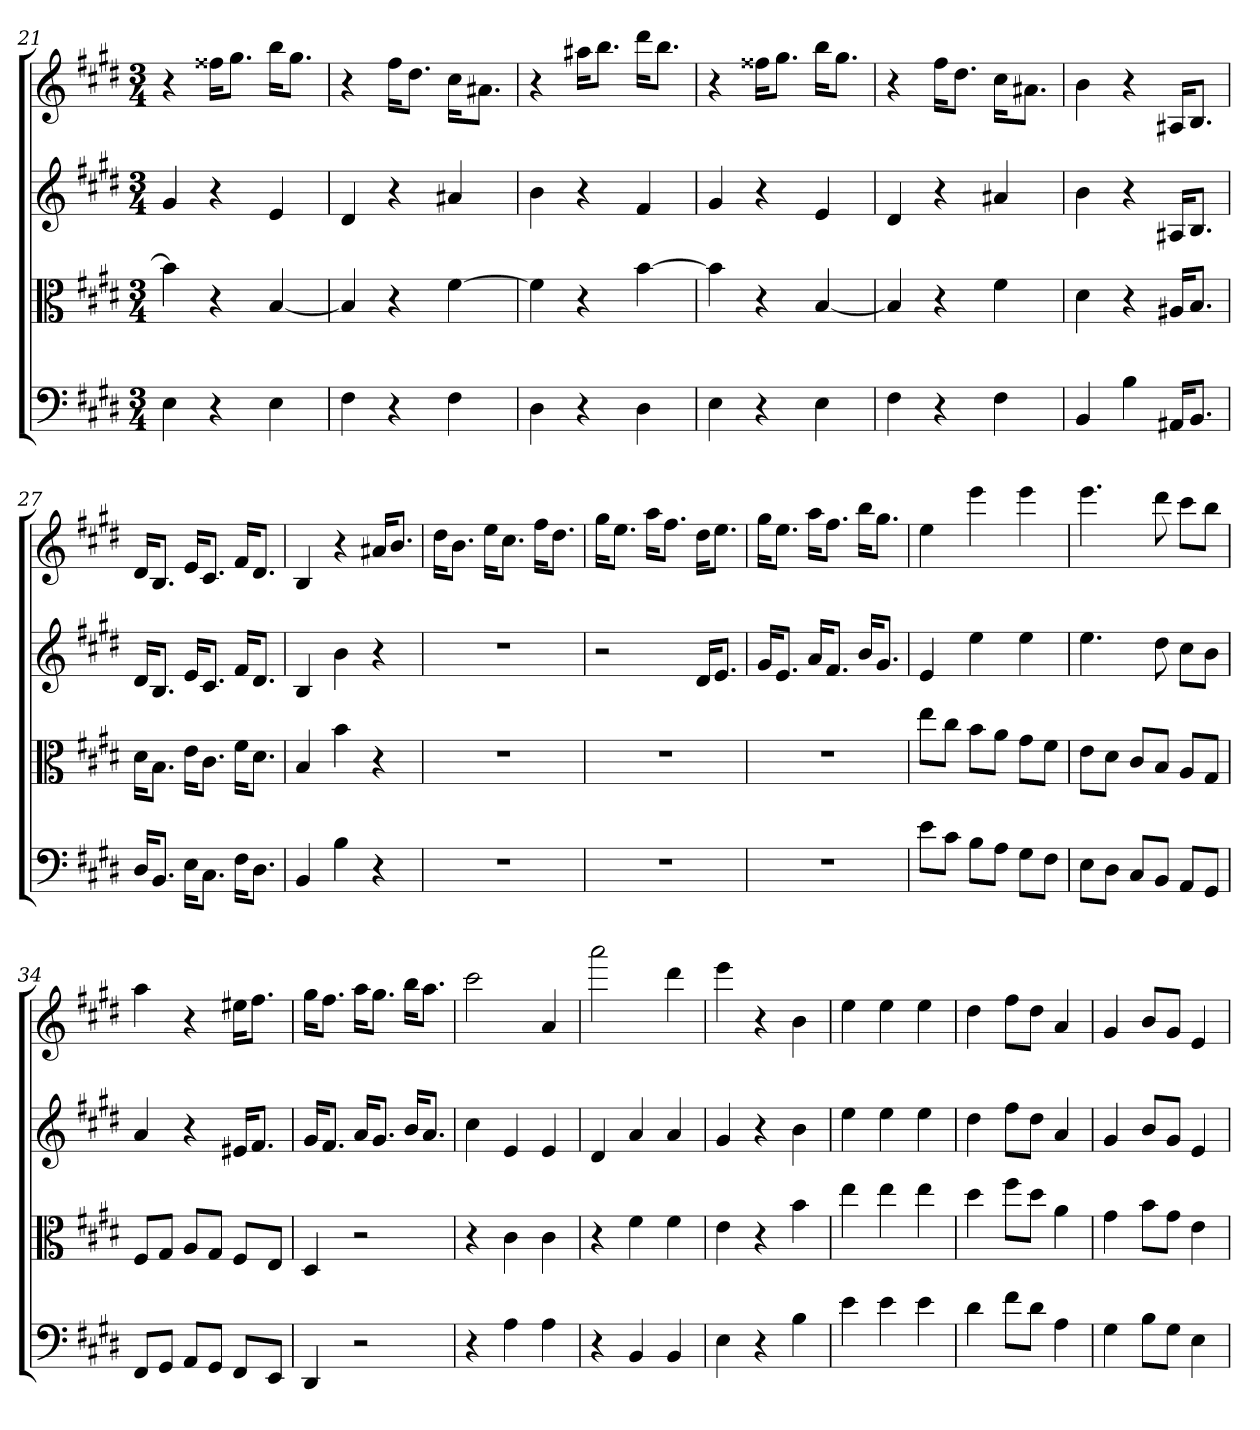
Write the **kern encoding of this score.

**kern	**kern	**kern	**kern
*part4	*part3	*part2	*part1
*staff4	*staff3	*staff2	*staff1
*clefF4	*clefC3	*	*
*k[f#c#g#d#]	*k[f#c#g#d#]	*k[f#c#g#d#]	*k[f#c#g#d#]
*E:	*E:	*E:	*E:
*M3/4	*M3/4	*M3/4	*M3/4
=21	=21	=21	=21
4E	4b]	4g#	4r
4r	4r	4r	16ff##XKL
.	.	.	8.gg#J
4E	[4B	4e	16bbKL
.	.	.	8.gg#J
=22	=22	=22	=22
4F#	4B]	4d#	4r
4r	4r	4r	16ff#KL
.	.	.	8.dd#J
4F#	[4f#	4a#X	16cc#KL
.	.	.	8.a#XJ
=23	=23	=23	=23
4D#	4f#]	4b	4r
4r	4r	4r	16aa#XKL
.	.	.	8.bbJ
4D#	[4b	4f#	16ddd#KL
.	.	.	8.bbJ
=24	=24	=24	=24
4E	4b]	4g#	4r
4r	4r	4r	16ff##XKL
.	.	.	8.gg#J
4E	[4B	4e	16bbKL
.	.	.	8.gg#J
=25	=25	=25	=25
4F#	4B]	4d#	4r
4r	4r	4r	16ff#KL
.	.	.	8.dd#J
4F#	4f#	4a#X	16cc#KL
.	.	.	8.a#XJ
=26	=26	=26	=26
4BB	4d#	4b	4b
4B	4r	4r	4r
16AA#X/KL	16A#X/KL	16A#XKL	16A#XKL
8.BB/J	8.B/J	8.BJ	8.BJ
=27	=27	=27	=27
16D#/KL	16d#\KL	16d#KL	16d#KL
8.BB/J	8.B\J	8.BJ	8.BJ
16E\KL	16e\KL	16eKL	16eKL
8.C#\J	8.c#\J	8.c#J	8.c#J
16F#\KL	16f#\KL	16f#KL	16f#KL
8.D#\J	8.d#\J	8.d#J	8.d#J
=28	=28	=28	=28
4BB	4B	4B	4B
4B	4b	4b	4r
4r	4r	4r	16a#XKL
.	.	.	8.bJ
=29	=29	=29	=29
2.r	2.r	2.r	16dd#KL
.	.	.	8.bJ
.	.	.	16eeKL
.	.	.	8.cc#J
.	.	.	16ff#KL
.	.	.	8.dd#J
=30	=30	=30	=30
2.r	2.r	2r	16gg#KL
.	.	.	8.eeJ
.	.	.	16aaKL
.	.	.	8.ff#J
.	.	16d#KL	16dd#KL
.	.	8.eJ	8.eeJ
=31	=31	=31	=31
2.r	2.r	16g#KL	16gg#KL
.	.	8.eJ	8.eeJ
.	.	16aKL	16aaKL
.	.	8.f#J	8.ff#J
.	.	16bKL	16bbKL
.	.	8.g#J	8.gg#J
=32	=32	=32	=32
8e\L	8ee\L	4e	4ee
8c#\J	8cc#\J	.	.
8B\L	8b\L	4ee	4eee
8A\J	8a\J	.	.
8G#\L	8g#\L	4ee	4eee
8F#\J	8f#\J	.	.
=33	=33	=33	=33
8E\L	8e\L	4.ee	4.eee
8D#\J	8d#\J	.	.
8C#/L	8c#/L	.	.
8BB/J	8B/J	8dd#	8ddd#
8AA/L	8A/L	8cc#L	8ccc#L
8GG#/J	8G#/J	8bJ	8bbJ
=34	=34	=34	=34
8FF#/L	8F#/L	4a	4aa
8GG#/J	8G#/J	.	.
8AA/L	8A/L	4r	4r
8GG#/J	8G#/J	.	.
8FF#/L	8F#/L	16e#XKL	16ee#XKL
.	.	8.f#J	8.ff#J
8EE/J	8E/J	.	.
=35	=35	=35	=35
4DD#	4D#	16g#KL	16gg#KL
.	.	8.f#J	8.ff#J
2r	2r	16aKL	16aaKL
.	.	8.g#J	8.gg#J
.	.	16bKL	16bbKL
.	.	8.aJ	8.aaJ
=36	=36	=36	=36
4r	4r	4cc#	2ccc#
4A	4c#	4e	.
4A	4c#	4e	4a
=37	=37	=37	=37
4r	4r	4d#	2aaa
4BB	4f#	4a	.
4BB	4f#	4a	4ddd#
=38	=38	=38	=38
4E	4e	4g#	4eee
4r	4r	4r	4r
4B	4b	4b	4b
=39	=39	=39	=39
4e	4ee	4ee	4ee
4e	4ee	4ee	4ee
4e	4ee	4ee	4ee
=40	=40	=40	=40
4d#	4dd#	4dd#	4dd#
8f#\L	8ff#\L	8ff#L	8ff#L
8d#\J	8dd#\J	8dd#J	8dd#J
4A	4a	4a	4a
=41	=41	=41	=41
4G#	4g#	4g#	4g#
8B\L	8b\L	8bL	8bL
8G#\J	8g#\J	8g#J	8g#J
4E	4e	4e	4e
=	=	=	=
*-	*-	*-	*-
